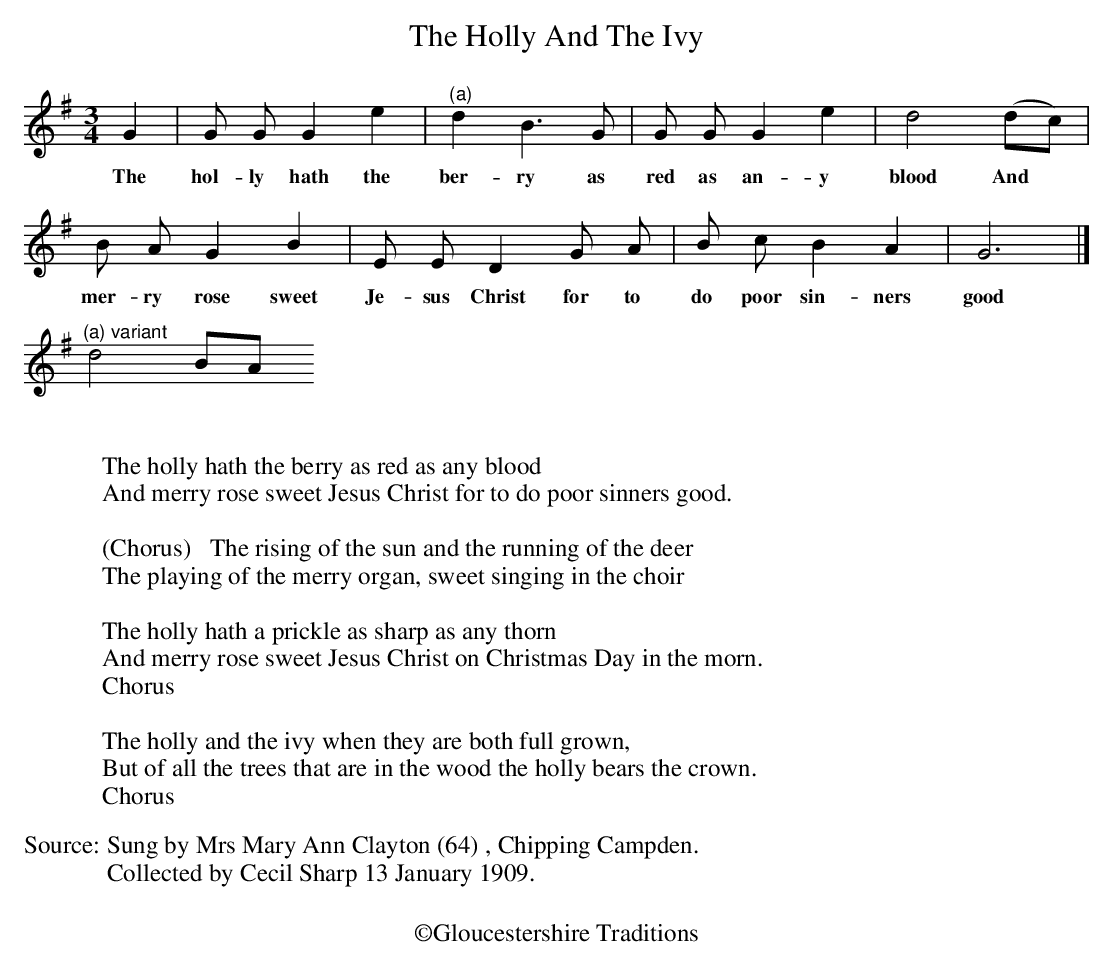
X:1
T: The Holly And The Ivy
M:3/4
L:1/8
K:G
G2 | G G G2 e2 | "^(a)"d2 B2>G2 | G G G2 e2 | d4 (dc) |
w:The hol-ly hath the ber-ry as red as an-y blood And
B A G2 B2 |E E D2 G A | B c B2 A2 | G6 |]
w:mer-ry rose sweet Je-sus Christ for to do poor sin-ners good
"^(a) variant"d4 BA
W:
W:The holly hath the berry as red as any blood
W:And merry rose sweet Jesus Christ for to do poor sinners good.
W:
W:(Chorus)   The rising of the sun and the running of the deer
W:   The playing of the merry organ, sweet singing in the choir
W:
W:The holly hath a prickle as sharp as any thorn
W:And merry rose sweet Jesus Christ on Christmas Day in the morn.
W:  Chorus
W:
W:The holly and the ivy when they are both full grown,
W:But of all the trees that are in the wood the holly bears the crown.
W:  Chorus
W:
